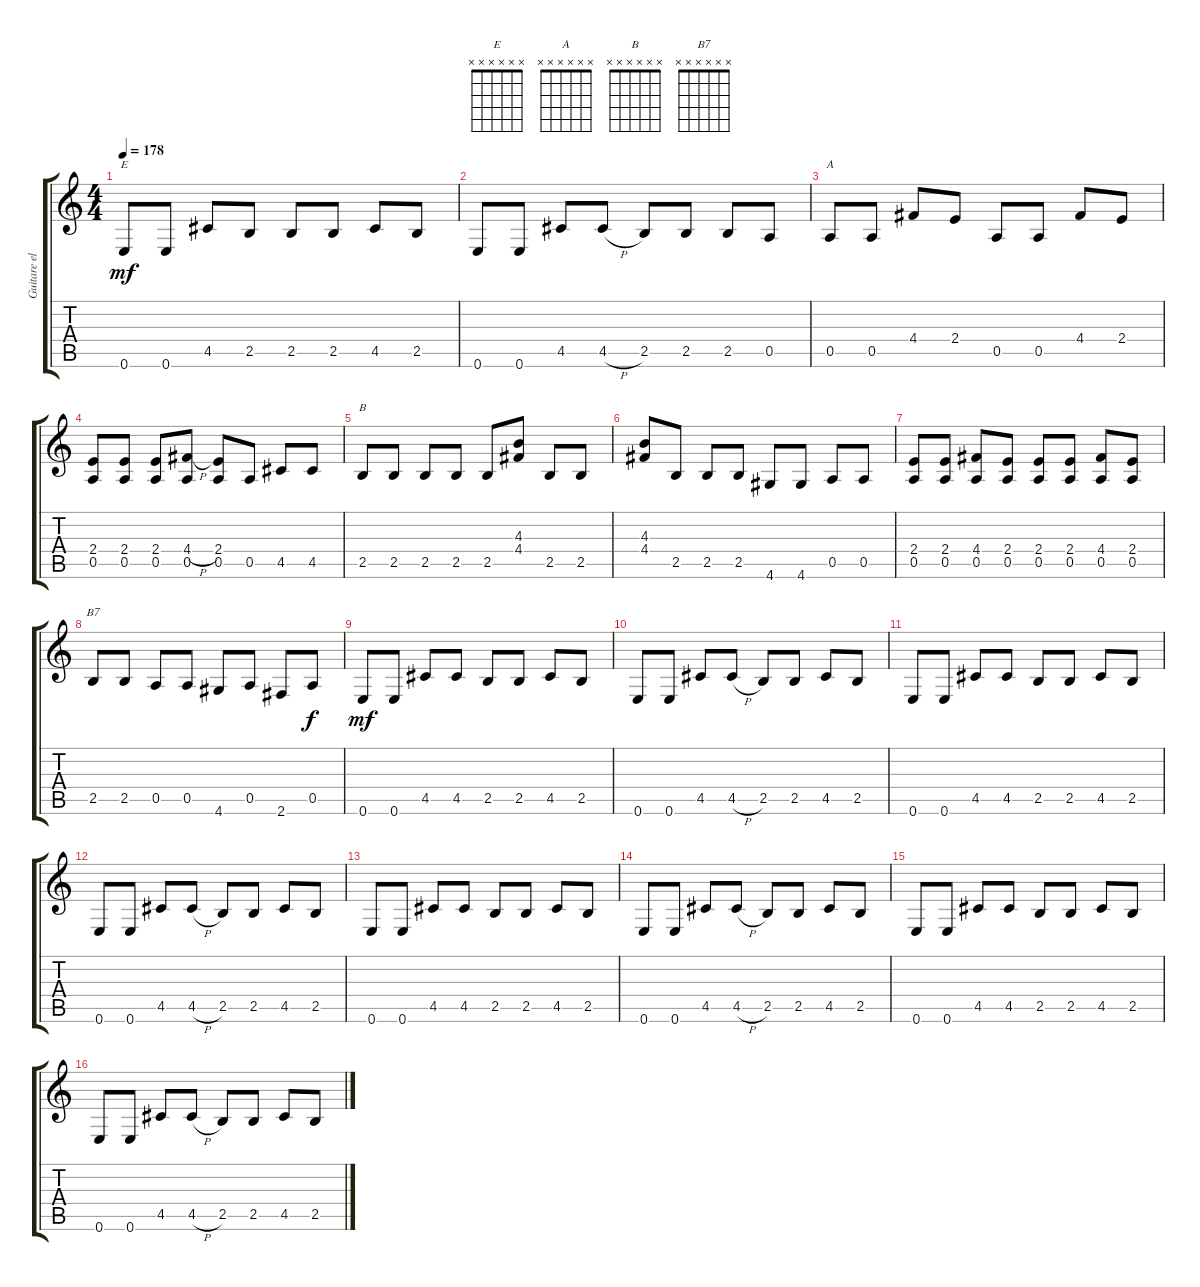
\track ("Guitare electrique easy" "Guitare el") {instrument acousticguitarsteel}
\staff {score tabs}
\tuning (E4 B3 G3 D3 A2 E2) {hide}
\chord ("E" x x x x x x) {firstfret 0}
\chord ("A" x x x x x x) {firstfret 0}
\chord ("B" x x x x x x) {firstfret 0}
\chord ("B7" x x x x x x) {firstfret 0}
\ts (4 4)
\tempo 178
\clef g2
\ks c
0.6.8{ch "E" dy mf} 0.6.8 4.5.8 2.5.8 2.5.8 2.5.8 4.5.8 2.5.8 |
0.6.8 0.6.8 4.5.8 4.5{h}.8 2.5.8 2.5.8 2.5.8 0.5.8 |
0.5.8{ch "A"} 0.5.8 4.4.8 2.4.8 0.5.8 0.5.8 4.4.8 2.4.8 |
(2.4 0.5).8 (2.4 0.5).8 (2.4 0.5).8 (4.4{h} 0.5).8 (2.4 0.5).8 0.5.8 4.5.8 4.5.8 |
2.5.8{ch "B"} 2.5.8 2.5.8 2.5.8 2.5.8 (4.3 4.4).8 2.5.8 2.5.8 |
(4.3 4.4).8 2.5.8 2.5.8 2.5.8 4.6.8 4.6.8 0.5.8 0.5.8 |
(2.4 0.5).8 (2.4 0.5).8 (4.4 0.5).8 (2.4 0.5).8 (2.4 0.5).8 (2.4 0.5).8 (4.4 0.5).8 (2.4 0.5).8 |
2.5.8{ch "B7"} 2.5.8 0.5.8 0.5.8 4.6.8 0.5.8 2.6.8 0.5.8{dy f} |
0.6.8{dy mf} 0.6.8 4.5.8 4.5.8 2.5.8 2.5.8 4.5.8 2.5.8 |
0.6.8 0.6.8 4.5.8 4.5{h}.8 2.5.8 2.5.8 4.5.8 2.5.8 |
0.6.8 0.6.8 4.5.8 4.5.8 2.5.8 2.5.8 4.5.8 2.5.8 |
0.6.8 0.6.8 4.5.8 4.5{h}.8 2.5.8 2.5.8 4.5.8 2.5.8 |
0.6.8 0.6.8 4.5.8 4.5.8 2.5.8 2.5.8 4.5.8 2.5.8 |
0.6.8 0.6.8 4.5.8 4.5{h}.8 2.5.8 2.5.8 4.5.8 2.5.8 |
0.6.8 0.6.8 4.5.8 4.5.8 2.5.8 2.5.8 4.5.8 2.5.8 |
0.6.8 0.6.8 4.5.8 4.5{h}.8 2.5.8 2.5.8 4.5.8 2.5.8
